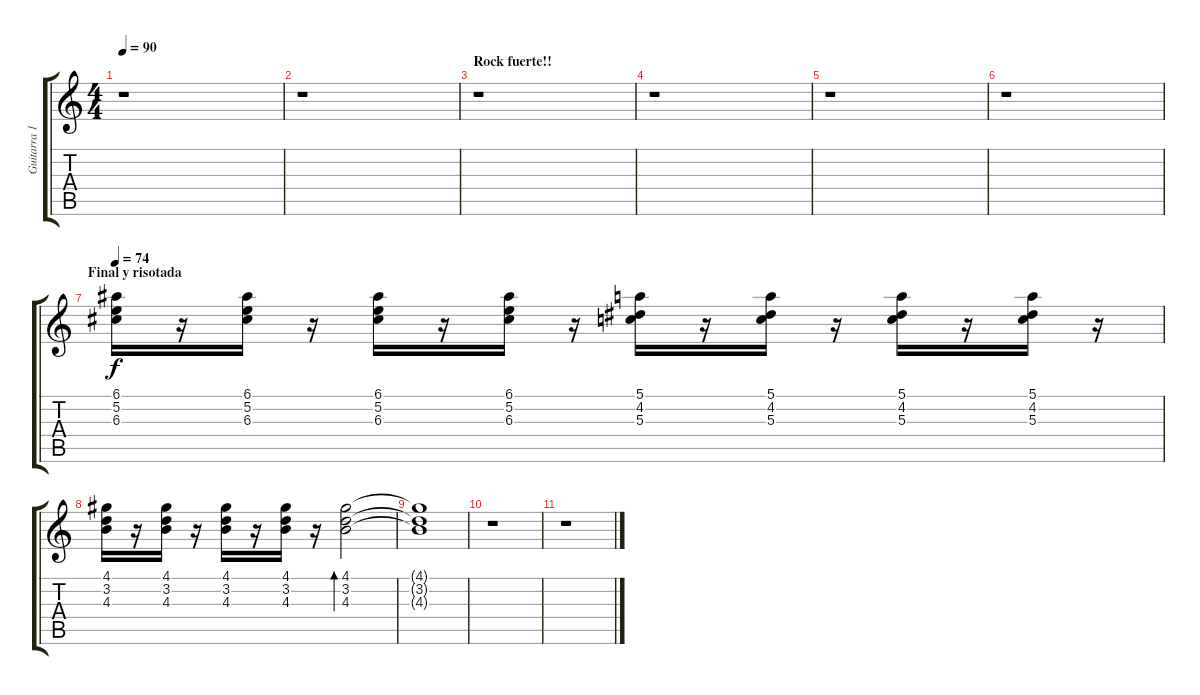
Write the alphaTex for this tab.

\track ("Guitarra 1" "Guitarra 1") {instrument electricguitarjazz}
\staff {score tabs}
\tuning (E4 B3 G3 D3 A2 E2) {hide}
\ts (4 4)
\tempo 90
\clef g2
\ks c
r.1{dy f} |
r.1 |
\section ("" "Rock fuerte!!")
r.1 |
r.1 |
r.1 |
r.1 |
\section ("" "Final y risotada")
\tempo 74
(6.1 5.2 6.3).16 r.16 (6.1 5.2 6.3).16 r.16 (6.1 5.2 6.3).16 r.16 (6.1 5.2 6.3).16 r.16 (5.1 4.2 5.3).16 r.16 (5.1 4.2 5.3).16 r.16 (5.1 4.2 5.3).16 r.16 (5.1 4.2 5.3).16 r.16 |
(4.1 3.2 4.3).16 r.16 (4.1 3.2 4.3).16 r.16 (4.1 3.2 4.3).16 r.16 (4.1 3.2 4.3).16 r.16 (4.1 3.2 4.3).2{bd 240} |
(4.1{t} 3.2{t} 4.3{t}).1 |
r.1 |
r.1
